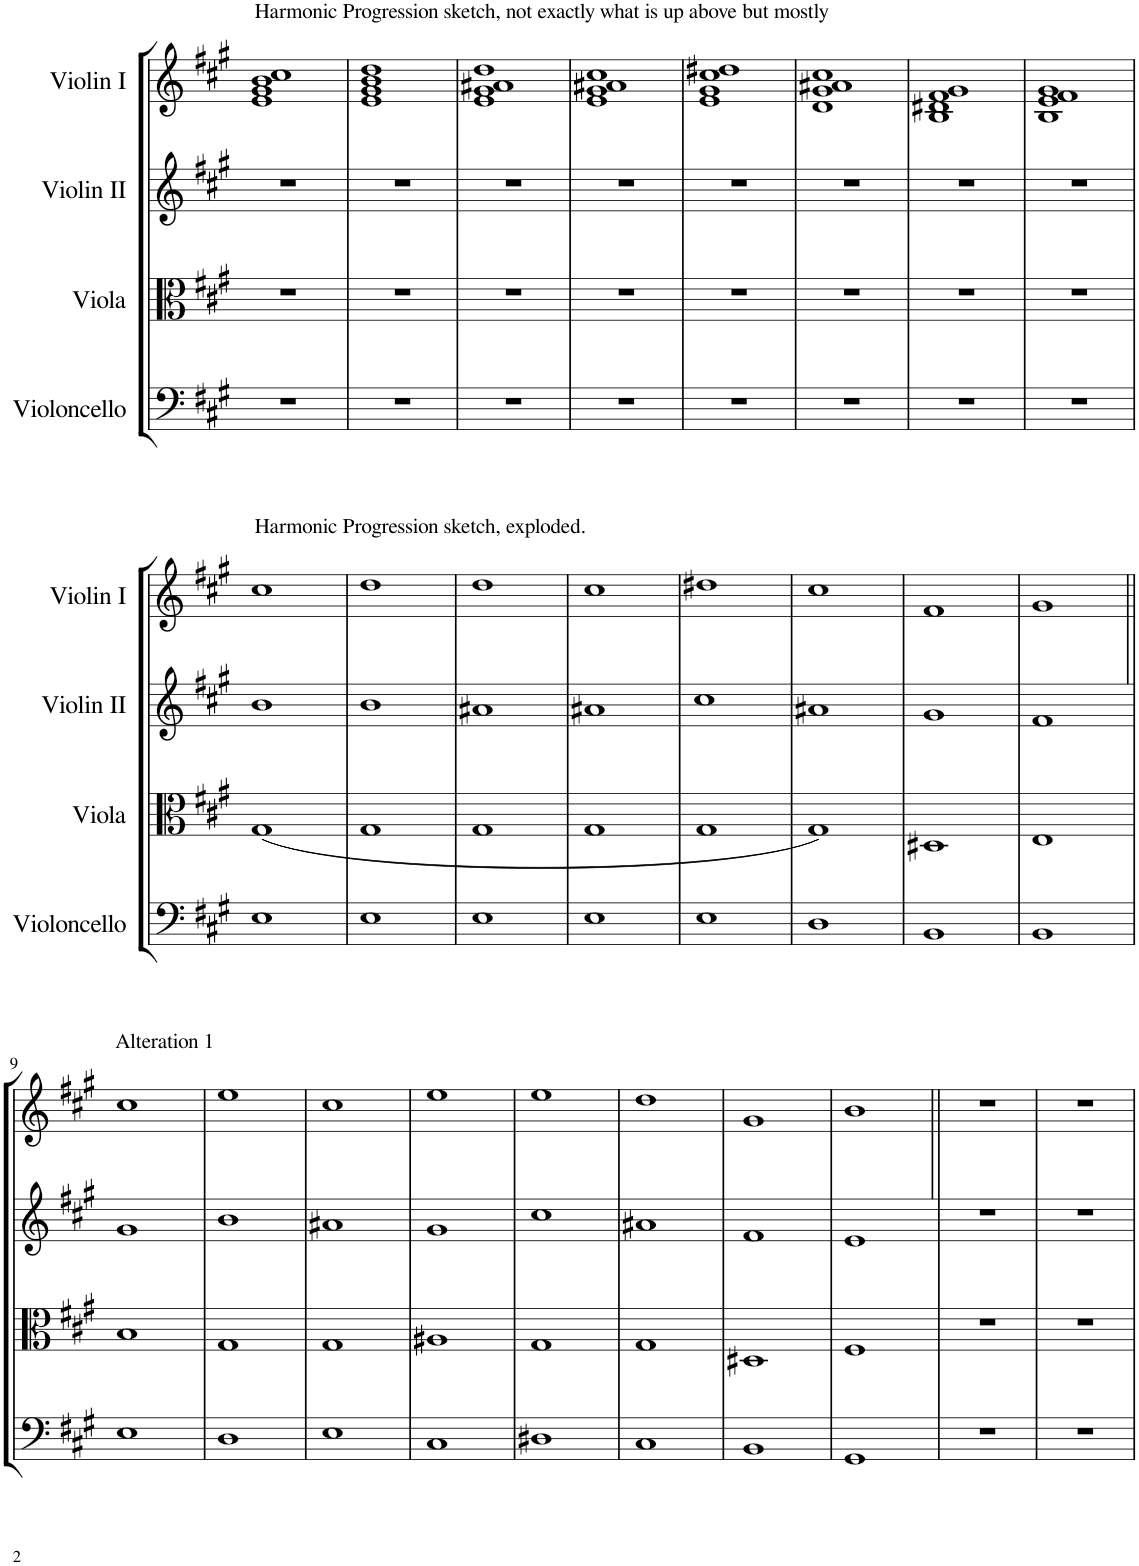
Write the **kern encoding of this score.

**kern	**kern	**kern	**kern
*part4	*part3	*part2	*part1
*staff4	*staff3	*staff2	*staff1
*I"Violoncello	*I"Viola	*I"Violin II	*I"Violin I
*I'Vc	*I'Vla	*I'Vln	*I'Vln
!!LO:PB:g=z
*clefF4	*clefC3	*clefG2	*clefG2
*k[f#c#g#]	*k[f#c#g#]	*k[f#c#g#]	*k[f#c#g#]
*M4/4	*M4/4	*M4/4	*M4/4
=1	=1	=1	=1
!	!	!	!LO:TX:a:t=Harmonic Progression sketch, not exactly what is up above but mostly
1r	1r	1r	1e 1g# 1b 1cc#
=2	=2	=2	=2
1r	1r	1r	1e 1g# 1b 1dd
=3	=3	=3	=3
1r	1r	1r	1e 1g# 1a#X 1dd
=4	=4	=4	=4
1r	1r	1r	1e 1g# 1a#X 1cc#
=5	=5	=5	=5
1r	1r	1r	1e 1g# 1cc# 1dd#X
=6	=6	=6	=6
1r	1r	1r	1d 1g# 1a#X 1cc#
=7	=7	=7	=7
1r	1r	1r	1B 1d#X 1f# 1g#
=8	=8	=8	=8
1r	1r	1r	1B 1e 1f# 1g#
!!LO:LB:g=z
=1	=1	=1	=1
!	!	!	!LO:TX:a:t=Harmonic Progression sketch, exploded.
1E	(1G#	1b	1cc#
=2	=2	=2	=2
1E	1G#	1b	1dd
=3	=3	=3	=3
1E	1G#	1a#X	1dd
=4	=4	=4	=4
1E	1G#	1a#X	1cc#
=5	=5	=5	=5
1E	1G#	1cc#	1dd#X
=6	=6	=6	=6
1D	1G#)	1a#X	1cc#
=7	=7	=7	=7
1BB	1D#X	1g#	1f#
=8	=8	=8	=8
1BB	1E	1f#	1g#
!!LO:LB:g=z
=9||	=9||	=9||	=9||
!	!	!	!LO:TX:a:t=Alteration 1
1E	1B	1g#	1cc#
=10	=10	=10	=10
1D	1G#	1b	1ee
=11	=11	=11	=11
1E	1G#	1a#X	1cc#
=12	=12	=12	=12
1C#	1A#X	1g#	1ee
=13	=13	=13	=13
1D#X	1G#	1cc#	1ee
=14	=14	=14	=14
1C#	1G#	1a#X	1dd
=15	=15	=15	=15
1BB	1D#X	1f#	1g#
=16	=16	=16	=16
1GG#	1F#	1e	1b
=17||	=17||	=17||	=17||
1r	1r	1r	1r
=18	=18	=18	=18
1r	1r	1r	1r
=	=	=	=
*-	*-	*-	*-
